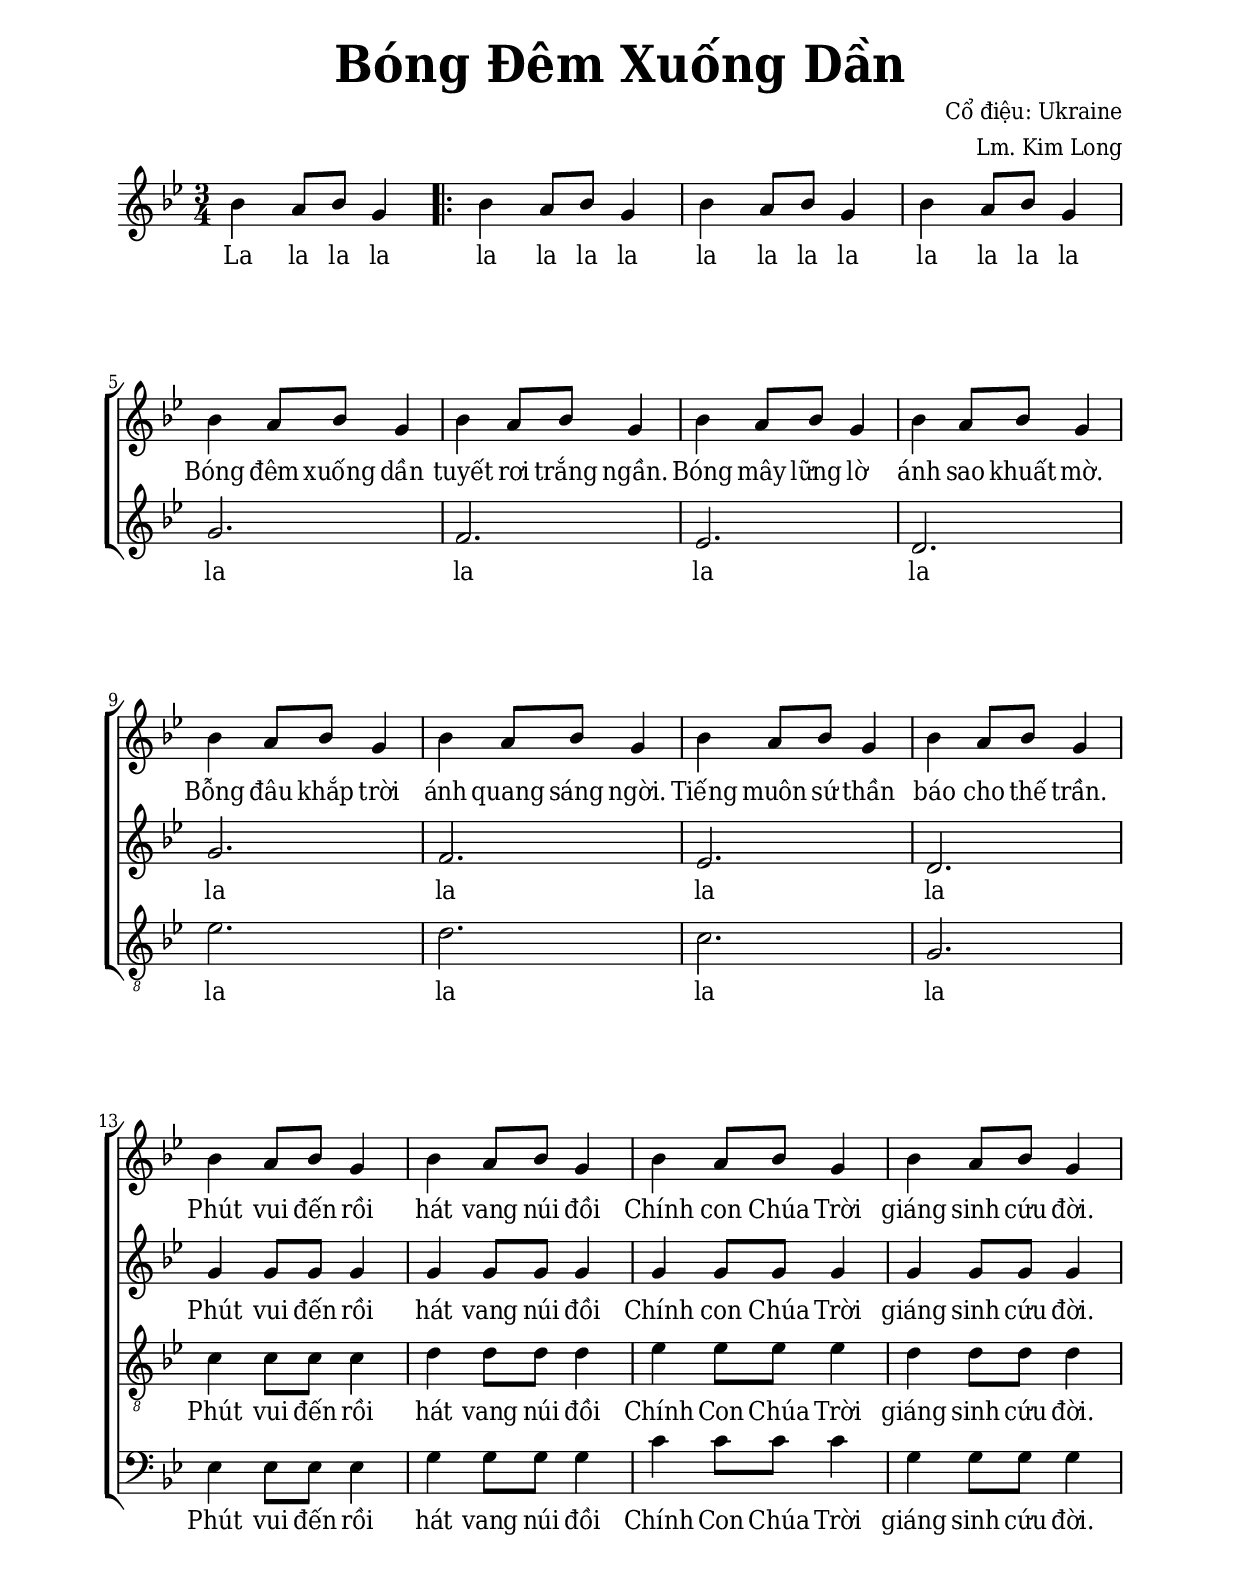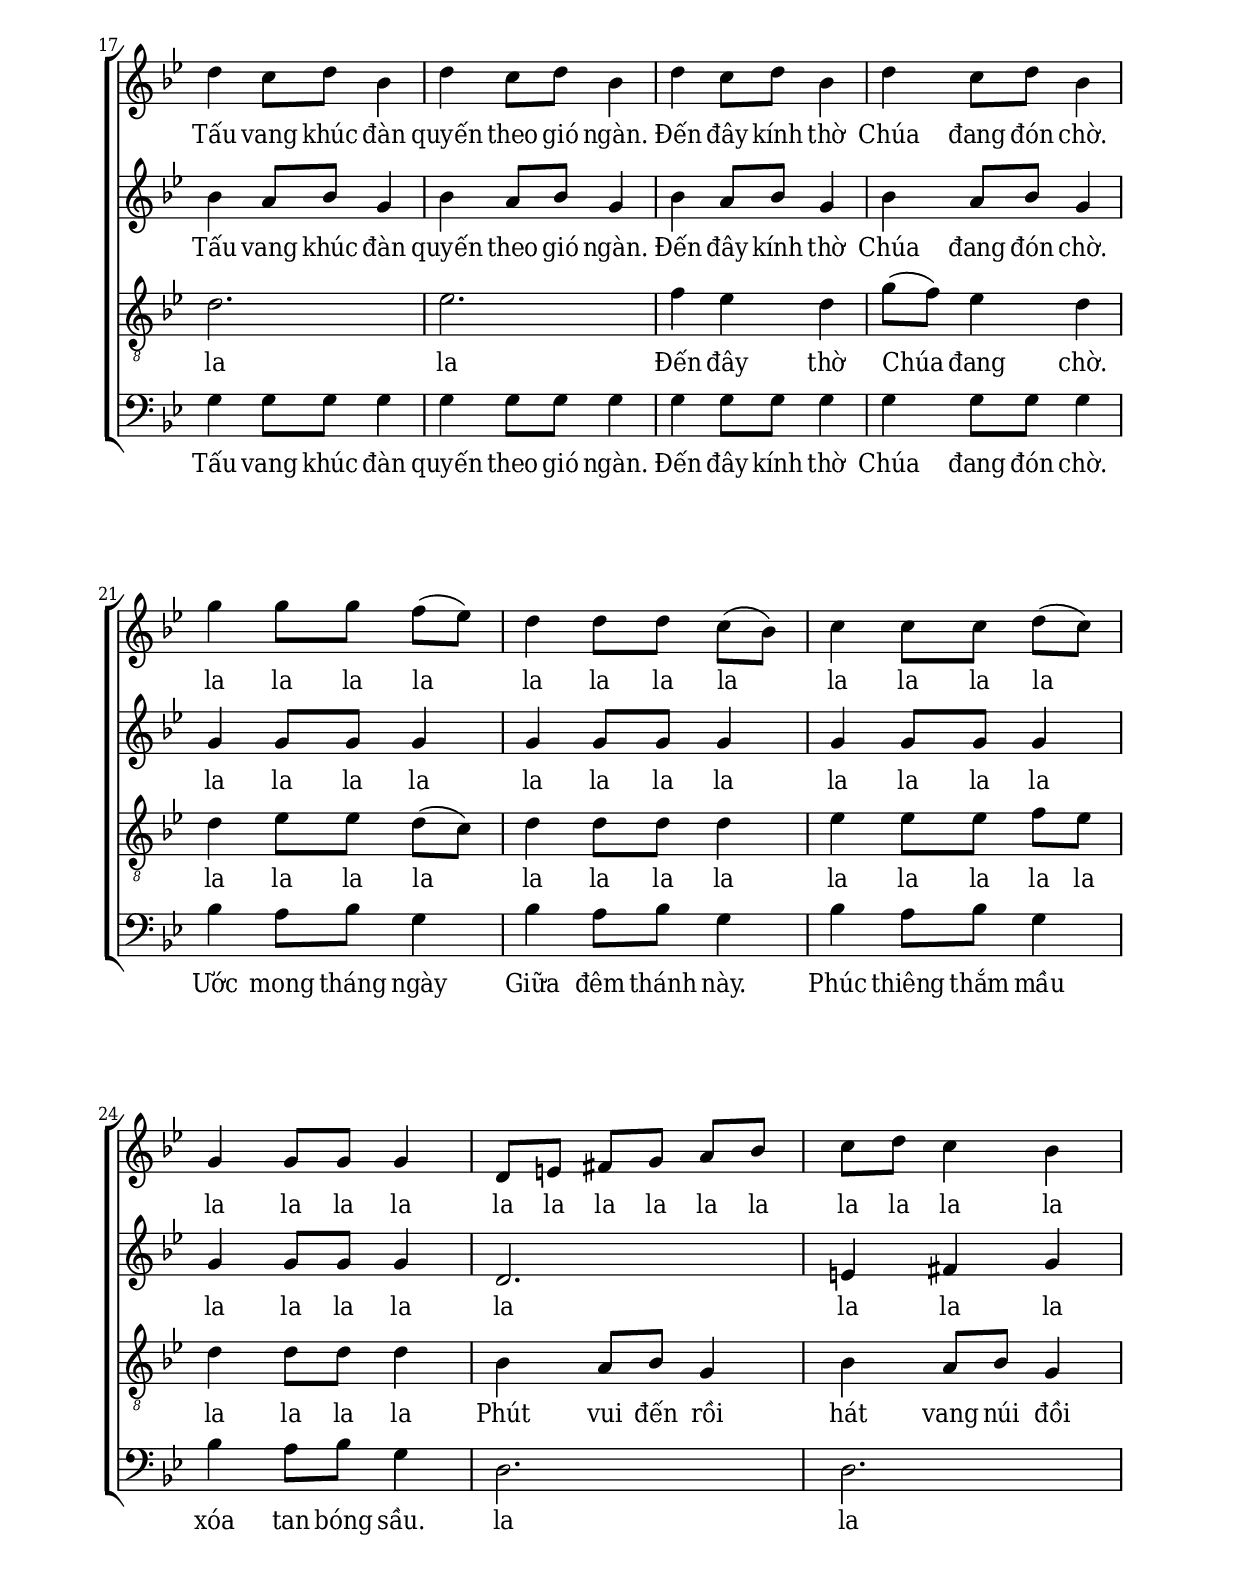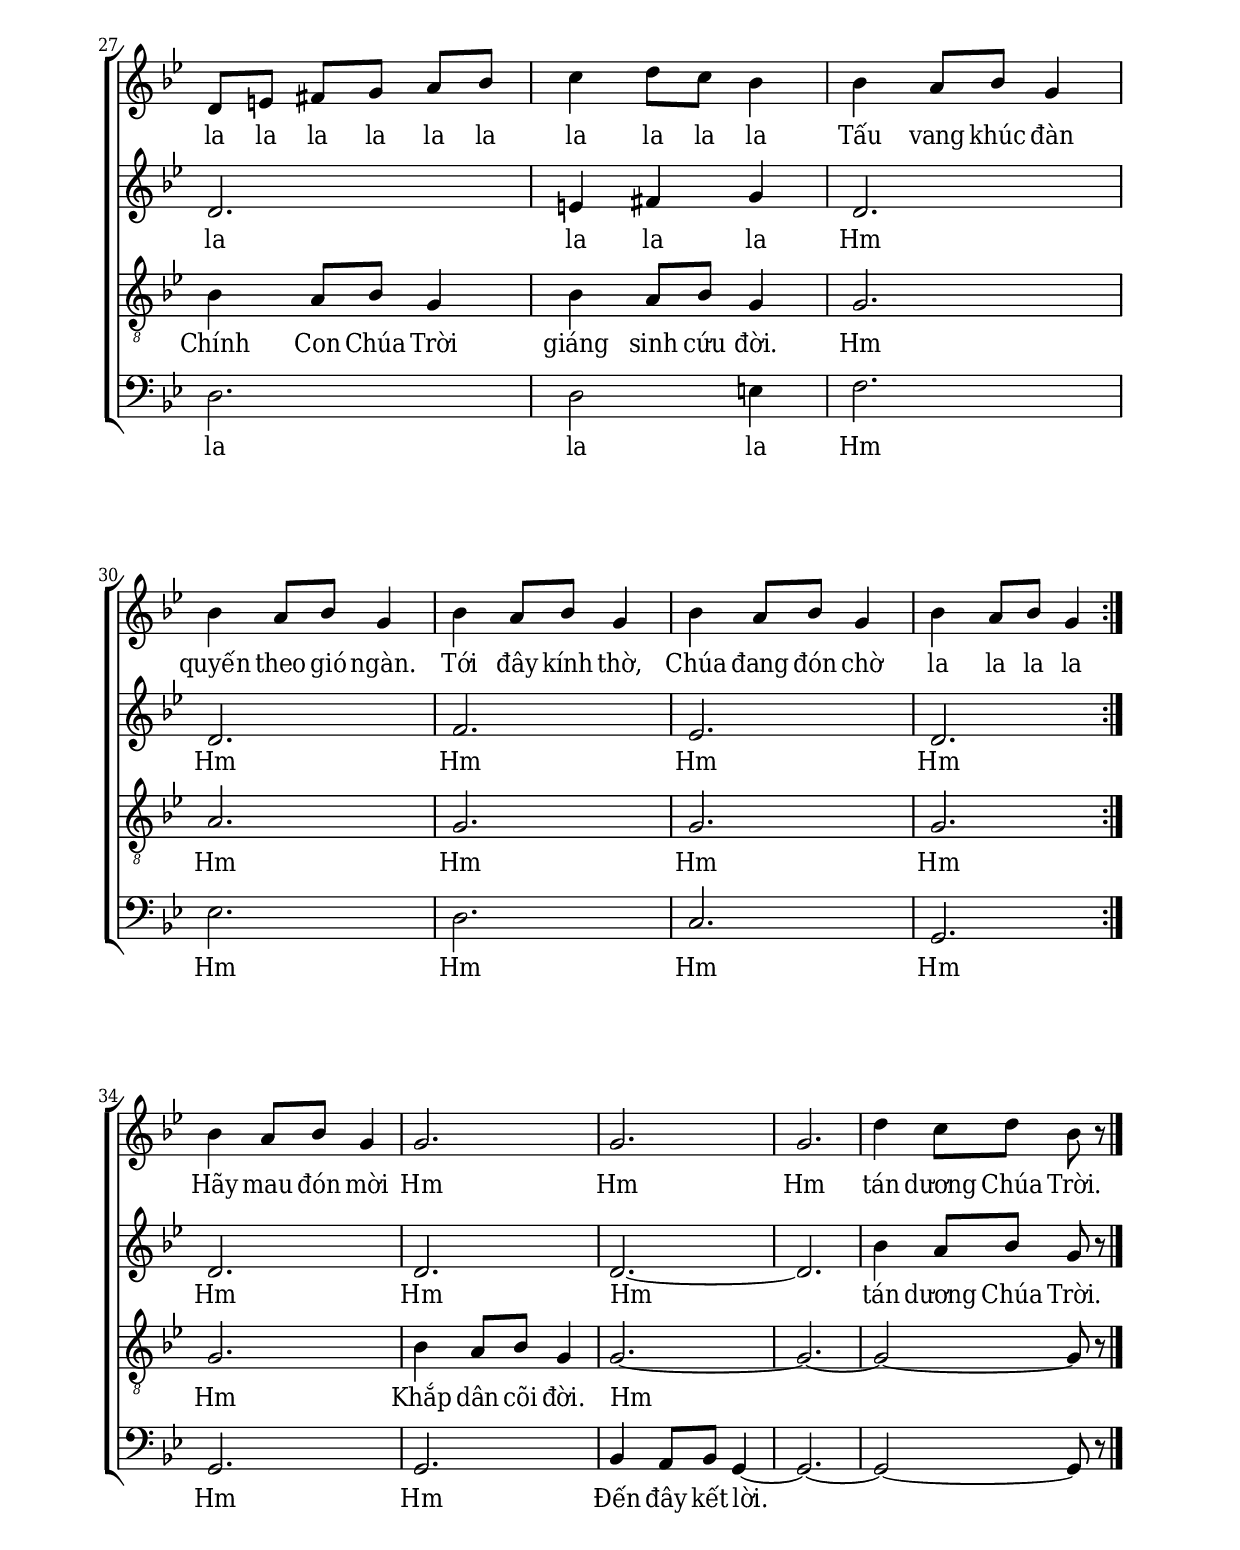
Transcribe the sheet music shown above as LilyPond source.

% Cài đặt chung
\version "2.22.1"
\include "english.ly"

\header {
  title = \markup { \fontsize #3 "Bóng Đêm Xuống Dần" }
  composer = "Cổ điệu: Ukraine"
  arranger = "Lm. Kim Long"
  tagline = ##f
}

% Nhạc
nhacDiepKhucSop = \relative c'' {
  bf4 a8 bf g4 \bar ".|:"
  bf a8 bf g4 |
  bf a8 bf g4 |
  bf a8 bf g4 | \break
  bf a8 bf g4 |
  bf a8 bf g4 |
  bf a8 bf g4 |
  bf a8 bf g4 | \break
  bf a8 bf g4 |
  bf a8 bf g4 |
  bf a8 bf g4 |
  bf a8 bf g4 |
  bf a8 bf g4 |
  bf a8 bf g4 |
  bf a8 bf g4 |
  bf a8 bf g4 |
  d' c8 d bf4 |
  d c8 d bf4 |
  d c8 d bf4 |
  d c8 d bf4 |
  g' g8 g f8 (ef) |
  d4 d8 d c (bf) |
  c4 c8 c d (c) |
  g4 g8 g g4 |
  d8 e! fs g a bf |
  c d c4 bf |
  d,8 e! fs g a bf |
  c4 d8 c bf4 |
  bf a8 bf g4 |
  bf a8 bf g4 |
  bf a8 bf g4 |
  bf a8 bf g4 |
  bf a8 bf g4 \bar ":|."
  bf a8 bf g4 |
  g2. |
  g |
  g |
  d'4 c8 d bf r \bar "|."
}

nhacDiepKhucAlto = \relative c'' {
  R2.*4
  g2. |
  f |
  ef |
  d |
  g |
  f |
  ef |
  d |
  g4 g8 g g4 |
  g4 g8 g g4 |
  g4 g8 g g4 |
  g4 g8 g g4 |
  bf4 a8 bf g4 |
  bf4 a8 bf g4 |
  bf4 a8 bf g4 |
  bf4 a8 bf g4 |
  g4 g8 g g4 |
  g4 g8 g g4 |
  g4 g8 g g4 |
  g4 g8 g g4 |
  d2. |
  e!4 fs g |
  d2. |
  e!4 fs g |
  d2. |
  d2. |
  f |
  ef |
  d |
  d |
  d |
  d ~ |
  d |
  bf'4 a8 bf g r
}

nhacDiepKhucTenor = \relative c' {
  R2.*8
  ef2. |
  d |
  c |
  g |
  c4 c8 c c4 |
  d4 d8 d d4 |
  ef ef8 ef ef4 |
  d d8 d d4 |
  d2. |
  ef |
  f4 ef d |
  g8 (f) ef4 d |
  d ef8 ef d (c) |
  d4 d8 d d4 |
  ef ef8 ef  f ef |
  d4 d8 d d4 |
  bf a8 bf g4 |
  bf a8 bf g4 |
  bf a8 bf g4 |
  bf a8 bf g4 |
  g2. |
  a |
  g |
  g |
  g |
  g |
  bf4 a8 bf g4 |
  g2. ~ |
  g ~ |
  g2 ~ g8 r
}

nhacDiepKhucBas = \relative c {
  R2.*12
  ef4 ef8 ef ef4 |
  g g8 g g4 |
  c c8 c c4 |
  g g8 g g4 |
  g g8 g g4 |
  g g8 g g4 |
  g g8 g g4 |
  g g8 g g4 |
  bf a8 bf g4 |
  bf a8 bf g4 |
  bf a8 bf g4 |
  bf a8 bf g4 |
  d2. |
  d |
  d |
  d2 e!4 |
  f2. |
  ef |
  d |
  c |
  g |
  g |
  g |
  bf4 a8 bf g4 ~ |
  g2. ~ |
  g2 ~ g8 r
}

% Lời
loiDiepKhucSop = \lyricmode {
  La la la la la la la la la la la la la la la la
  Bóng đêm xuống dần tuyết rơi trắng ngần.
  Bóng mây lững lờ ánh sao khuất mờ.
  Bỗng đâu khắp trời ánh quang sáng ngời.
  Tiếng muôn sứ thần báo cho thế trần.
  Phút vui đến rồi hát vang núi đồi
  Chính con Chúa Trời giáng sinh cứu đời.
  Tấu vang khúc đàn quyến theo gió ngàn.
  Đến đây kính thờ Chúa đang đón chờ.
  la la la la la la la la la la la la
  la la la la la la la la la la la la la la
  la la la la la la la la la la
  Tấu vang khúc đàn quyến theo gió ngàn.
  Tới đây kính thờ, Chúa đang đón chờ
  la la la la Hãy mau đón mời
  Hm Hm Hm tán dương Chúa Trời.
}

loiDiepKhucAlto = \lyricmode {
  la la la la la la la la
  Phút vui đến rồi hát vang núi đồi
  Chính con Chúa Trời giáng sinh cứu đời.
  Tấu vang khúc đàn quyến theo gió ngàn.
  Đến đây kính thờ Chúa đang đón chờ.
  la la la la la la la la la la la la
  la la la la la la la la la la la la
  Hm Hm Hm Hm Hm Hm Hm Hm
  tán dương Chúa Trời.
}

loiDiepKhucTenor = \lyricmode {
  la la la la
  Phút vui đến rồi hát vang núi đồi
  Chính Con Chúa Trời giáng sinh cứu đời.
  la la Đến đây thờ Chúa đang chờ.
  la la la la la la la la la la la la la la la la la
  Phút vui đến rồi hát vang núi đồi
  Chính Con Chúa Trời giáng sinh cứu đời.
  Hm Hm Hm Hm Hm Hm
  Khắp dân cõi đời. Hm
}

loiDiepKhucBas = \lyricmode {
  Phút vui đến rồi hát vang núi đồi
  Chính Con Chúa Trời giáng sinh cứu đời.
  Tấu vang khúc đàn quyến theo gió ngàn.
  Đến đây kính thờ Chúa đang đón chờ.
  Ước mong tháng ngày
  Giữa đêm thánh này.
  Phúc thiêng thắm mầu xóa tan bóng sầu.
  la la la la la
  Hm Hm Hm Hm Hm Hm Hm
  Đến đây kết lời.
}

% Dàn trang
\paper {
  #(set-paper-size "a4")
  top-margin = 20\mm
  bottom-margin = 20\mm
  left-margin = 20\mm
  right-margin = 20\mm
  indent = #0
  #(define fonts
    (make-pango-font-tree
      "Deja Vu Serif Condensed"
      "Deja Vu Serif Condensed"
      "Deja Vu Serif Condensed"
      (/ 20 20)))
  print-page-number = #f
  %page-count = #4
  %ragged-bottom = ##f
}

TongNhip = {
  \key bf \major \time 3/4
  \set Timing.beamExceptions = #'()
  \set Timing.baseMoment = #(ly:make-moment 1/4)
  \set Timing.beatStructure = #'(1 1)
}

% Đổi kích thước nốt cho bè phụ
notBePhu =
#(define-music-function (font-size music) (number? ly:music?)
   (for-some-music
     (lambda (m)
       (if (music-is-of-type? m 'rhythmic-event)
           (begin
             (set! (ly:music-property m 'tweaks)
                   (cons `(font-size . ,font-size)
                         (ly:music-property m 'tweaks)))
             #t)
           #f))
     music)
   music)

\score {
  \new ChoirStaff <<
    \new Staff <<
        \clef treble
        \new Voice = beSop {
          \TongNhip \nhacDiepKhucSop
        }
      \new Lyrics \lyricsto beSop \loiDiepKhucSop
    >>
    \new Staff <<
        \clef treble
        \new Voice = beAlto {
          \TongNhip \nhacDiepKhucAlto
        }
      \new Lyrics \lyricsto beAlto \loiDiepKhucAlto
    >>
    \new Staff <<
        \clef "violin_8"
        \new Voice = beTenor {
          \TongNhip \nhacDiepKhucTenor
        }
      \new Lyrics \lyricsto beTenor \loiDiepKhucTenor
    >>
    \new Staff <<
        \clef "bass"
        \new Voice = beBas {
          \TongNhip \nhacDiepKhucBas
        }
      \new Lyrics \lyricsto beBas \loiDiepKhucBas
    >>
  >>
  \layout {
    \override Lyrics.LyricSpace.minimum-distance = #0.4
    %\override Score.BarNumber.break-visibility = ##(#f #f #f)
    \override Score.SpacingSpanner.uniform-stretching = ##t
    \context {
      \Staff \RemoveEmptyStaves
      \override VerticalAxisGroup.remove-first = ##t
    }
  }
}
